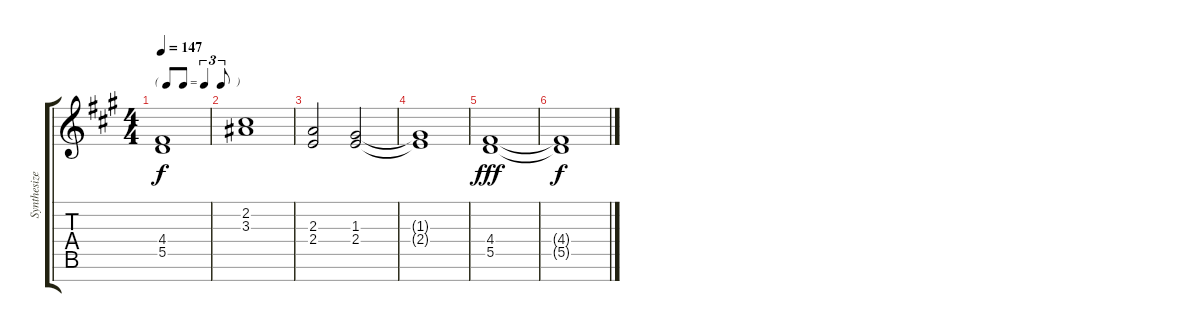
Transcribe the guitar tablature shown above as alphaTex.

\track ("Synthesizer" "Synthesize") {instrument pad6metallic}
\staff {score tabs}
\tuning (E5 B4 G4 D4 A3 E3 B2) {hide}
\ts (4 4)
\tf triplet8th
\tempo 147
\clef g2
\ks a
(4.4 5.5).1{dy f} |
(2.2 3.3).1 |
(2.3 2.4).2 (1.3 2.4).2 |
(1.3{t} 2.4{t}).1 |
(4.4 5.5).1{dy fff} |
(4.4{t} 5.5{t}).1{dy f}
